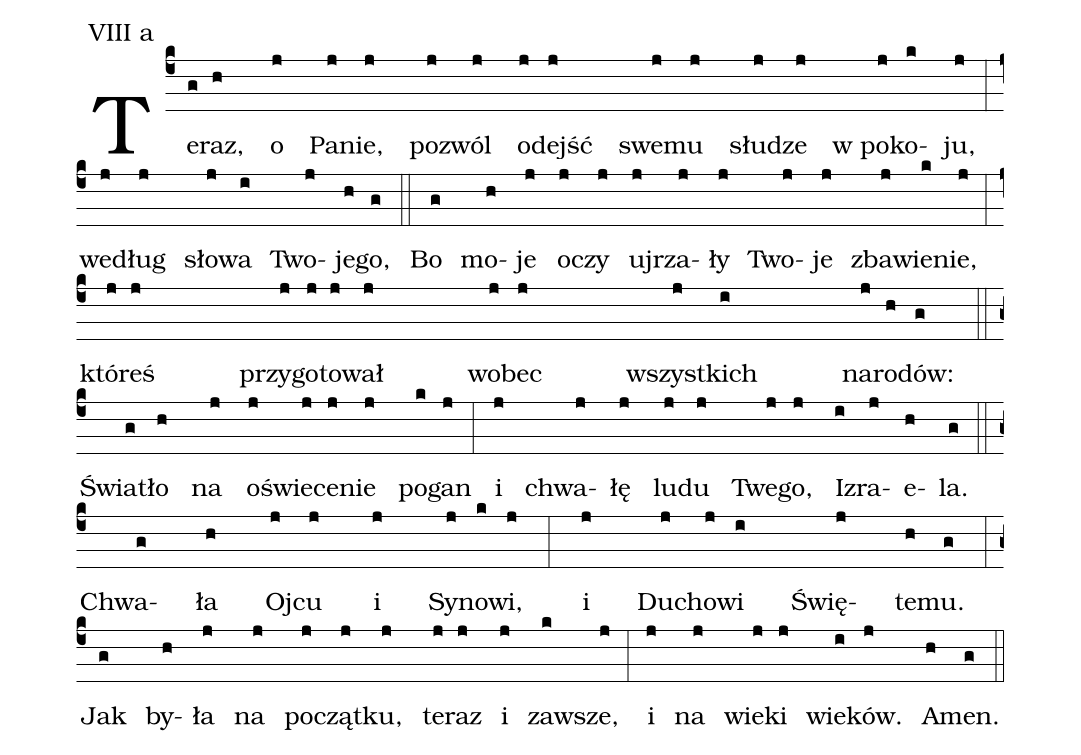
annotation: VIII a;
%%
(c4)Te(g)raz,(h) o(j) Pa(j)nie,(j) po(j)zwól(j) o(j)dejść(j) swe(j)mu(j) słu(j)dze(j) w po(j)ko(k)ju,(j) (:) (z)
we(j)dług(j) sło(j)wa(i) Two(j)je(h)go,(g) (::)

Bo(g) mo(h)je(j) o(j)czy(j) uj(j)rza(j)ły(j) Two(j)je(j) zba(j)wie(k)nie,(j) (:) (z)
któ(j)reś(j) przy(j)go(j)to(j)wał(j) wo(j)bec(j) wszyst(j)kich(i) na(j)ro(h)dów:(g) (::) (z)

Świa(g)tło(h) na(j) o(j)świe(j)ce(j)nie(j) po(k)gan(j) (:)
i(j) chwa(j)łę(j) lu(j)du(j) Twe(j)go,(j) I(i)zra(j)e(h)la.(g) (::) (z)

Chwa(g)ła(h) Oj(j)cu(j) i(j) Sy(j)no(k)wi,(j) (:)
i(j) Du(j)cho(j)wi(i) Świę(j)te(h)mu.(g) (:) (z)

Jak(g) by(h)ła(j) na(j) po(j)cząt(j)ku,(j) te(j)raz(j) i(j) za(k)wsze,(j) (:)
i(j) na(j) wie(j)ki(j) wie(i)ków.(j) A(h)men.(g) (::) (z)
